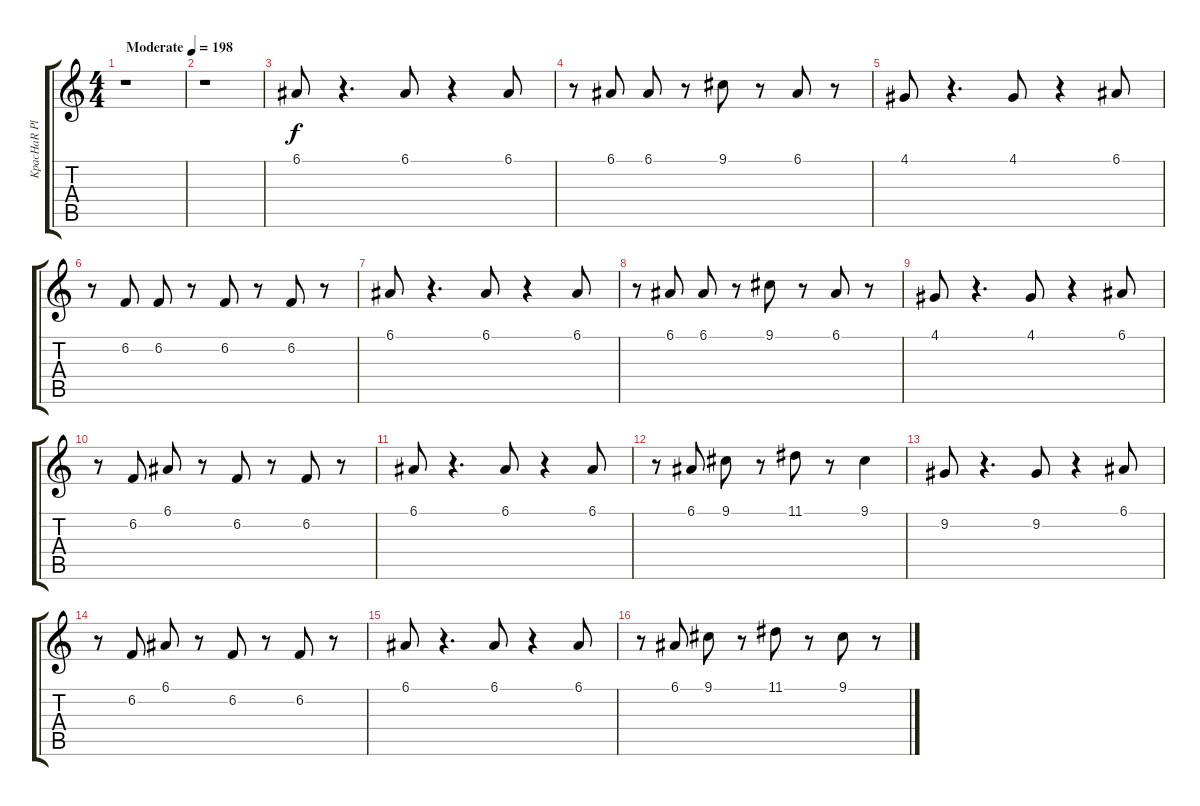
\track ("KpacHaR Plesen" "KpacHaR Pl") {instrument orchestrahit}
\staff {score tabs}
\tuning (E4 B3 G3 D3 A2 E2) {hide}
\ts (4 4)
\tempo (198 "Moderate")
\clef g2
\ks c
r.1{dy f instrument orchestrahit} |
r.1 |
6.1.8 r.4{d} 6.1.8 r.4 6.1.8 |
r.8 6.1.8 6.1.8 r.8 9.1.8 r.8 6.1.8 r.8 |
4.1.8 r.4{d} 4.1.8 r.4 6.1.8 |
r.8 6.2.8 6.2.8 r.8 6.2.8 r.8 6.2.8 r.8 |
6.1.8 r.4{d} 6.1.8 r.4 6.1.8 |
r.8 6.1.8 6.1.8 r.8 9.1.8 r.8 6.1.8 r.8 |
4.1.8 r.4{d} 4.1.8 r.4 6.1.8 |
r.8 6.2.8 6.1.8 r.8 6.2.8 r.8 6.2.8 r.8 |
6.1.8 r.4{d} 6.1.8 r.4 6.1.8 |
r.8 6.1.8 9.1.8 r.8 11.1.8 r.8 9.1.4 |
9.2.8 r.4{d} 9.2.8 r.4 6.1.8 |
r.8 6.2.8 6.1.8 r.8 6.2.8 r.8 6.2.8 r.8 |
6.1.8 r.4{d} 6.1.8 r.4 6.1.8 |
r.8 6.1.8 9.1.8 r.8 11.1.8 r.8 9.1.8 r.8
